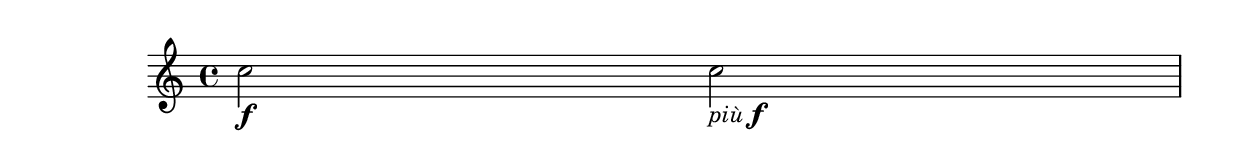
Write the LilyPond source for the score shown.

%% Do not edit this file; it is auto-generated from LSR http://lsr.dsi.unimi.it
%% This file is in the public domain.
\version "2.11.57"

\header {
  lsrtags = "expressive-marks, text"

  texidoces = "
Ciertas indicaciones dinámicas pueden llevar textos (como \"più
forte\" o \"piano subito\"). Se pueden producir usando un
bloque @code{\markup}.

"
  doctitlees = "Combinar indicaciones dinámicas con marcados textuales"

  texidoc = "
Some dynamics may involve text indications (such as \"più forte\" or
\"piano subito\"). They can be produced using a @code{\\markup} block.

"
  doctitle = "Combining dynamics with markup texts"
} % begin verbatim
piuF = \markup { \italic più \dynamic f }
\layout { ragged-right = ##f }
\relative c'' {
  c2\f c-\piuF
}

